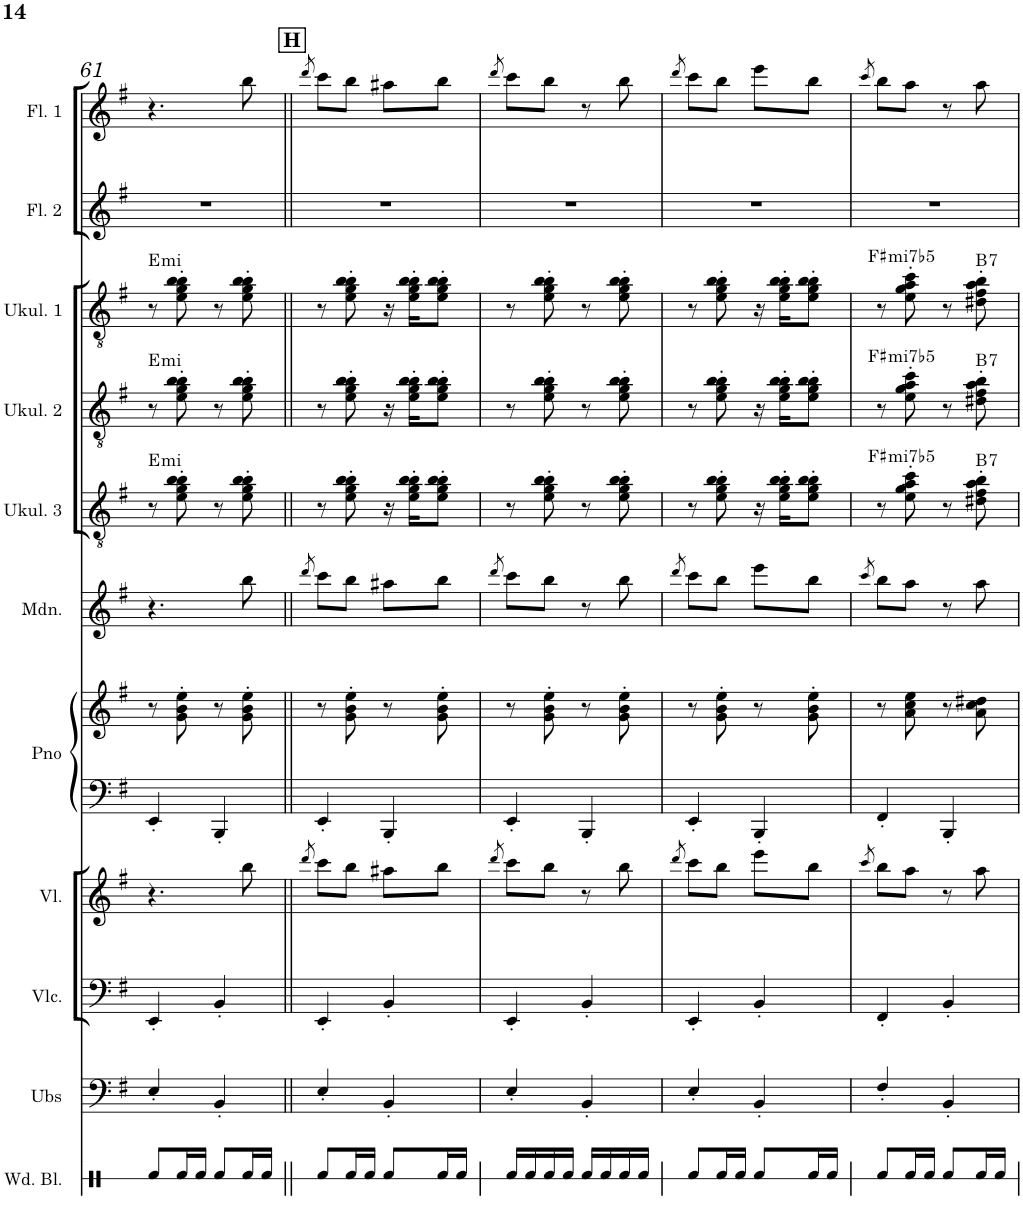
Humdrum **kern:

**kern	**kern	**kern	**kern	**kern	**kern	**kern	**kern	**harte	**kern	**harte	**kern	**harte	**kern	**kern
*part11	*part10	*part9	*part8	*part7	*part7	*part6	*part5	*part5	*part4	*part4	*part3	*part3	*part2	*part1
*staff12	*staff11	*staff10	*staff9	*staff8	*staff7	*staff6	*staff5	*	*staff4	*	*staff3	*	*staff2	*staff1
*I"Wood Blocks	*I"UkuBass	*I"Violoncelle	*I"Violon	*I"Piano	*	*I"Mandoline	*I"Ukulélé 3	*	*I"Ukulélé 2	*	*I"Ukulélé 1	*	*I"Flûte 2	*I"Flûte 1
*I'Wd. Bl.	*I'Ubs	*I'Vlc.	*I'Vl.	*I'Pno	*	*I'Mdn.	*I'Ukul. 3	*	*I'Ukul. 2	*	*I'Ukul. 1	*	*I'Fl. 2	*I'Fl. 1
!!LO:PB:g=z
*clefX	*clefF4	*clefF4	*clefG2	*clefF4	*clefG2	*clefG2	*clefGv2	*	*clefGv2	*	*clefGv2	*	*clefG2	*clefG2
*	*Trd7c12	*	*	*	*	*	*	*	*	*	*	*	*	*
*k[]	*k[f#]	*k[f#]	*k[f#]	*k[f#]	*k[f#]	*k[f#]	*k[f#]	*	*k[f#]	*	*k[f#]	*	*k[f#]	*k[f#]
*	*e:	*e:	*e:	*e:	*e:	*e:	*e:	*	*e:	*	*e:	*	*e:	*e:
*M2/4	*M2/4	*M2/4	*M2/4	*M2/4	*M2/4	*M2/4	*M2/4	*	*M2/4	*	*M2/4	*	*M2/4	*M2/4
=61	=61	=61	=61	=61	=61	=61	=61	=61	=61	=61	=61	=61	=61	=61
!	!	!	!	!	!	!	!	!LO:H:kt=mi	!	!LO:H:kt=mi	!	!LO:H:kt=mi	!	!
8Rf/L	4E'/	4EE'/	4.r	4EE'/	8r	4.r	8r	E:min	8r	E:min	8r	E:min	2r	4.r
16Rf/L	.	.	.	.	8g\' 8b\' 8ee\'	.	8e\' 8g\' 8b\' 8b\'	.	8e\' 8g\' 8b\' 8b\'	.	8e\' 8g\' 8b\' 8b\'	.	.	.
16Rf/JJ	.	.	.	.	.	.	.	.	.	.	.	.	.	.
8Rf/L	4BB'/	4BB'/	.	4BBB'/	8r	.	8r	.	8r	.	8r	.	.	.
16Rf/L	.	.	8bb\	.	8g\' 8b\' 8ee\'	8bb\	8e\' 8g\' 8b\' 8b\'	.	8e\' 8g\' 8b\' 8b\'	.	8e\' 8g\' 8b\' 8b\'	.	.	8bb\
16Rf/JJ	.	.	.	.	.	.	.	.	.	.	.	.	.	.
!!LO:REH:place=s1:a:B:cj:fs=12:t=H
=62||	=62||	=62||	=62||	=62||	=62||	=62||	=62||	=62||	=62||	=62||	=62||	=62||	=62||	=62||
.	.	.	8qddd/	.	.	8qddd/	.	.	.	.	.	.	.	8qddd/
8Rf/L	4E'/	4EE'/	8ccc\L	4EE'/	8r	8ccc\L	8r	.	8r	.	8r	.	2r	8ccc\L
16Rf/L	.	.	8bb\J	.	8g\' 8b\' 8ee\'	8bb\J	8e\' 8g\' 8b\' 8b\'	.	8e\' 8g\' 8b\' 8b\'	.	8e\' 8g\' 8b\' 8b\'	.	.	8bb\J
16Rf/JJ	.	.	.	.	.	.	.	.	.	.	.	.	.	.
8Rf/L	4BB'/	4BB'/	8aa#X\L	4BBB'/	8r	8aa#X\L	16r	.	16r	.	16r	.	.	8aa#X\L
.	.	.	.	.	.	.	16e\' 16g\' 16b\' 16b\'KL	.	16e\' 16g\' 16b\' 16b\'KL	.	16e\' 16g\' 16b\' 16b\'KL	.	.	.
16Rf/L	.	.	8bb\J	.	8g\' 8b\' 8ee\'	8bb\J	8e\' 8g\' 8b\' 8b\'J	.	8e\' 8g\' 8b\' 8b\'J	.	8e\' 8g\' 8b\' 8b\'J	.	.	8bb\J
16Rf/JJ	.	.	.	.	.	.	.	.	.	.	.	.	.	.
=63	=63	=63	=63	=63	=63	=63	=63	=63	=63	=63	=63	=63	=63	=63
.	.	.	8qddd/	.	.	8qddd/	.	.	.	.	.	.	.	8qddd/
16Rf/LL	4E'/	4EE'/	8ccc\L	4EE'/	8r	8ccc\L	8r	.	8r	.	8r	.	2r	8ccc\L
16Rf/	.	.	.	.	.	.	.	.	.	.	.	.	.	.
16Rf/	.	.	8bb\J	.	8g\' 8b\' 8ee\'	8bb\J	8e\' 8g\' 8b\' 8b\'	.	8e\' 8g\' 8b\' 8b\'	.	8e\' 8g\' 8b\' 8b\'	.	.	8bb\J
16Rf/JJ	.	.	.	.	.	.	.	.	.	.	.	.	.	.
16Rf/LL	4BB'/	4BB'/	8r	4BBB'/	8r	8r	8r	.	8r	.	8r	.	.	8r
16Rf/	.	.	.	.	.	.	.	.	.	.	.	.	.	.
16Rf/	.	.	8bb\	.	8g\' 8b\' 8ee\'	8bb\	8e\' 8g\' 8b\' 8b\'	.	8e\' 8g\' 8b\' 8b\'	.	8e\' 8g\' 8b\' 8b\'	.	.	8bb\
16Rf/JJ	.	.	.	.	.	.	.	.	.	.	.	.	.	.
=64	=64	=64	=64	=64	=64	=64	=64	=64	=64	=64	=64	=64	=64	=64
.	.	.	8qddd/	.	.	8qddd/	.	.	.	.	.	.	.	8qddd/
8Rf/L	4E'/	4EE'/	8ccc\L	4EE'/	8r	8ccc\L	8r	.	8r	.	8r	.	2r	8ccc\L
16Rf/L	.	.	8bb\J	.	8g\' 8b\' 8ee\'	8bb\J	8e\' 8g\' 8b\' 8b\'	.	8e\' 8g\' 8b\' 8b\'	.	8e\' 8g\' 8b\' 8b\'	.	.	8bb\J
16Rf/JJ	.	.	.	.	.	.	.	.	.	.	.	.	.	.
8Rf/L	4BB'/	4BB'/	8eee\L	4BBB'/	8r	8eee\L	16r	.	16r	.	16r	.	.	8eee\L
.	.	.	.	.	.	.	16e\' 16g\' 16b\' 16b\'KL	.	16e\' 16g\' 16b\' 16b\'KL	.	16e\' 16g\' 16b\' 16b\'KL	.	.	.
16Rf/L	.	.	8bb\J	.	8g\' 8b\' 8ee\'	8bb\J	8e\' 8g\' 8b\' 8b\'J	.	8e\' 8g\' 8b\' 8b\'J	.	8e\' 8g\' 8b\' 8b\'J	.	.	8bb\J
16Rf/JJ	.	.	.	.	.	.	.	.	.	.	.	.	.	.
=65	=65	=65	=65	=65	=65	=65	=65	=65	=65	=65	=65	=65	=65	=65
.	.	.	8qccc/	.	.	8qccc/	.	.	.	.	.	.	.	8qccc/
8Rf/L	4F#'/	4FF#'/	8bb\L	4FF#'/	8r	8bb\L	8r	.	8r	.	8r	.	2r	8bb\L
!	!	!	!	!	!	!	!	!LO:H:kt=mi7b5	!	!LO:H:kt=mi7b5	!	!LO:H:kt=mi7b5	!	!
16Rf/L	.	.	8aa\J	.	8a\ 8cc\ 8ee\	8aa\J	8e\' 8g\' 8a\' 8cc\'	F#:hdim7	8e\' 8g\' 8a\' 8cc\'	F#:hdim7	8e\' 8g\' 8a\' 8cc\'	F#:hdim7	.	8aa\J
16Rf/JJ	.	.	.	.	.	.	.	.	.	.	.	.	.	.
8Rf/L	4BB'/	4BB'/	8r	4BBB'/	8r	8r	8r	.	8r	.	8r	.	.	8r
!	!	!	!	!	!	!	!	!LO:H:kt=7	!	!LO:H:kt=7	!	!LO:H:kt=7	!	!
16Rf/L	.	.	8aa\	.	8a\ 8cc\ 8dd#X\	8aa\	8d#X\' 8f#\' 8a\' 8b\'	B:7	8d#X\' 8f#\' 8a\' 8b\'	B:7	8d#X\' 8f#\' 8a\' 8b\'	B:7	.	8aa\
16Rf/JJ	.	.	.	.	.	.	.	.	.	.	.	.	.	.
=	=	=	=	=	=	=	=	=	=	=	=	=	=	=
*-	*-	*-	*-	*-	*-	*-	*-	*-	*-	*-	*-	*-	*-	*-
